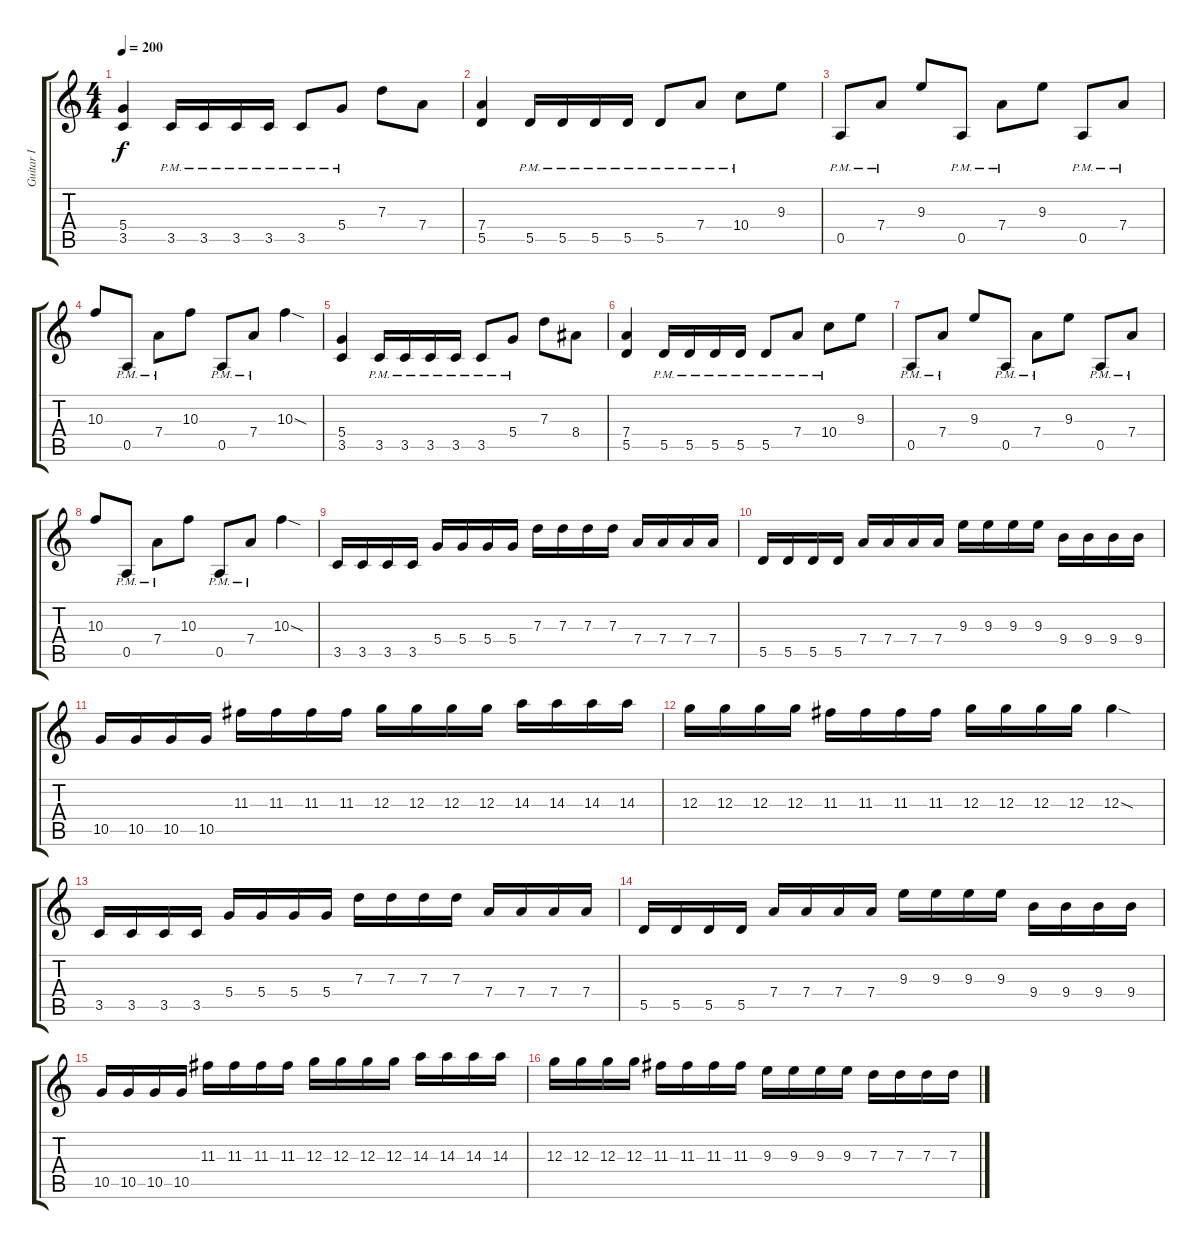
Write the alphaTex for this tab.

\track ("Guitar I" "Guitar I") {instrument distortionguitar}
\staff {score tabs}
\tuning (E4 B3 G3 D3 A2 D2) {hide}
\ts (4 4)
\tempo 200
\clef g2
\ks c
(5.4 3.5).4{dy f instrument distortionguitar} 3.5{pm}.16 3.5{pm}.16 3.5{pm}.16 3.5{pm}.16 3.5{pm}.8 5.4{pm}.8 7.3.8 7.4.8 |
(7.4 5.5).4 5.5{pm}.16 5.5{pm}.16 5.5{pm}.16 5.5{pm}.16 5.5{pm}.8 7.4{pm}.8 10.4{pm}.8 9.3.8 |
0.5{pm}.8 7.4{pm}.8 9.3.8 0.5{pm}.8 7.4{pm}.8 9.3.8 0.5{pm}.8 7.4{pm}.8 |
10.3.8 0.5{pm}.8 7.4{pm}.8 10.3.8 0.5{pm}.8 7.4{pm}.8 10.3{sod}.4 |
(5.4 3.5).4 3.5{pm}.16 3.5{pm}.16 3.5{pm}.16 3.5{pm}.16 3.5{pm}.8 5.4{pm}.8 7.3.8 8.4.8 |
(7.4 5.5).4 5.5{pm}.16 5.5{pm}.16 5.5{pm}.16 5.5{pm}.16 5.5{pm}.8 7.4{pm}.8 10.4{pm}.8 9.3.8 |
0.5{pm}.8 7.4{pm}.8 9.3.8 0.5{pm}.8 7.4{pm}.8 9.3.8 0.5{pm}.8 7.4{pm}.8 |
10.3.8 0.5{pm}.8 7.4{pm}.8 10.3.8 0.5{pm}.8 7.4{pm}.8 10.3{sod}.4 |
3.5.16 3.5.16 3.5.16 3.5.16 5.4.16 5.4.16 5.4.16 5.4.16 7.3.16 7.3.16 7.3.16 7.3.16 7.4.16 7.4.16 7.4.16 7.4.16 |
5.5.16 5.5.16 5.5.16 5.5.16 7.4.16 7.4.16 7.4.16 7.4.16 9.3.16 9.3.16 9.3.16 9.3.16 9.4.16 9.4.16 9.4.16 9.4.16 |
10.5.16 10.5.16 10.5.16 10.5.16 11.3.16 11.3.16 11.3.16 11.3.16 12.3.16 12.3.16 12.3.16 12.3.16 14.3.16 14.3.16 14.3.16 14.3.16 |
12.3.16 12.3.16 12.3.16 12.3.16 11.3.16 11.3.16 11.3.16 11.3.16 12.3.16 12.3.16 12.3.16 12.3.16 12.3{sod}.4 |
3.5.16 3.5.16 3.5.16 3.5.16 5.4.16 5.4.16 5.4.16 5.4.16 7.3.16 7.3.16 7.3.16 7.3.16 7.4.16 7.4.16 7.4.16 7.4.16 |
5.5.16 5.5.16 5.5.16 5.5.16 7.4.16 7.4.16 7.4.16 7.4.16 9.3.16 9.3.16 9.3.16 9.3.16 9.4.16 9.4.16 9.4.16 9.4.16 |
10.5.16 10.5.16 10.5.16 10.5.16 11.3.16 11.3.16 11.3.16 11.3.16 12.3.16 12.3.16 12.3.16 12.3.16 14.3.16 14.3.16 14.3.16 14.3.16 |
12.3.16 12.3.16 12.3.16 12.3.16 11.3.16 11.3.16 11.3.16 11.3.16 9.3.16 9.3.16 9.3.16 9.3.16 7.3.16 7.3.16 7.3.16 7.3.16
